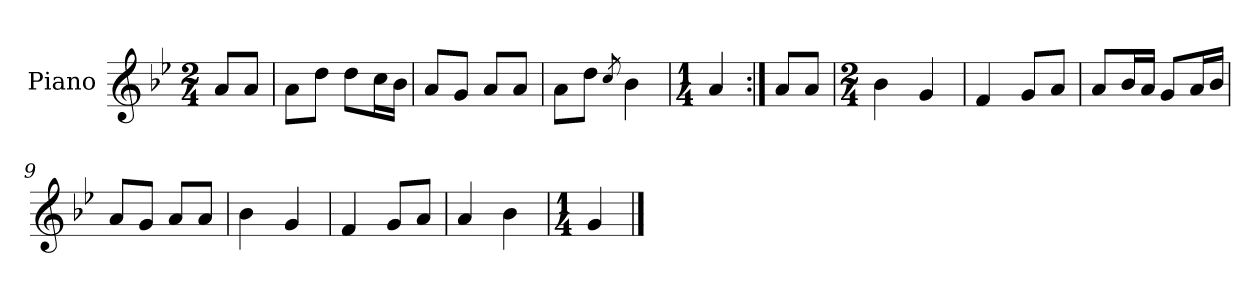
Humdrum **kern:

**kern
*part1
*staff1
*I"Piano
*I'Pno.
*clefG2
*k[b-e-]
*M2/4
=
8a/L
8a/J
=1
8a\L
8dd\J
8dd\L
16cc\L
16b-\JJ
=2
8a/L
8g/J
8a/L
8a/J
=3
8a\L
8dd\J
8qcc/
4b-\
=4
*M1/4
4a/
=5:|!
8a/L
8a/J
=6
*M2/4
4b-\
4g/
=7
4f/
8g/L
8a/J
=8
8a/L
16b-/L
16a/JJ
8g/L
16a/L
16b-/JJ
!!LO:LB:g=z
=9
8a/L
8g/J
8a/L
8a/J
=10
4b-\
4g/
=11
4f/
8g/L
8a/J
=12
4a/
4b-\
=13
*M1/4
4g/
==
*-
